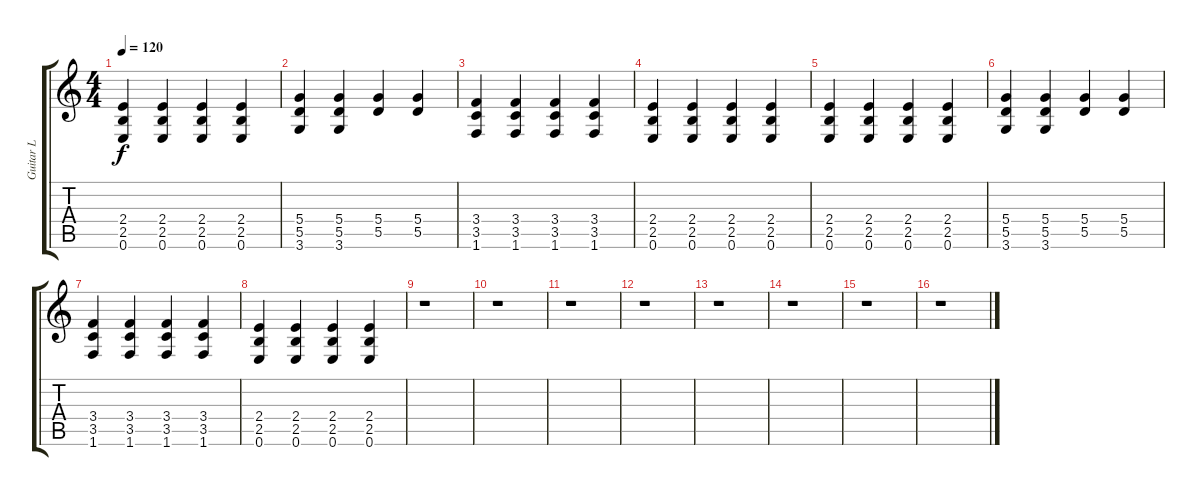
\track ("Guitar L" "Guitar L") {instrument overdrivenguitar}
\staff {score tabs}
\tuning (E4 B3 G3 D3 A2 E2) {hide}
\ts (4 4)
\tempo 120
\clef g2
\ks c
(2.4 2.5 0.6).4{dy f} (2.4 2.5 0.6).4 (2.4 2.5 0.6).4 (2.4 2.5 0.6).4 |
(5.4 5.5 3.6).4 (5.4 5.5 3.6).4 (5.4 5.5).4 (5.4 5.5).4 |
(3.4 3.5 1.6).4 (3.4 3.5 1.6).4 (3.4 3.5 1.6).4 (3.4 3.5 1.6).4 |
(2.4 2.5 0.6).4 (2.4 2.5 0.6).4 (2.4 2.5 0.6).4 (2.4 2.5 0.6).4 |
(2.4 2.5 0.6).4 (2.4 2.5 0.6).4 (2.4 2.5 0.6).4 (2.4 2.5 0.6).4 |
(5.4 5.5 3.6).4 (5.4 5.5 3.6).4 (5.4 5.5).4 (5.4 5.5).4 |
(3.4 3.5 1.6).4 (3.4 3.5 1.6).4 (3.4 3.5 1.6).4 (3.4 3.5 1.6).4 |
(2.4 2.5 0.6).4 (2.4 2.5 0.6).4 (2.4 2.5 0.6).4 (2.4 2.5 0.6).4 |
r.1 |
r.1 |
r.1 |
r.1 |
r.1 |
r.1 |
r.1 |
r.1
